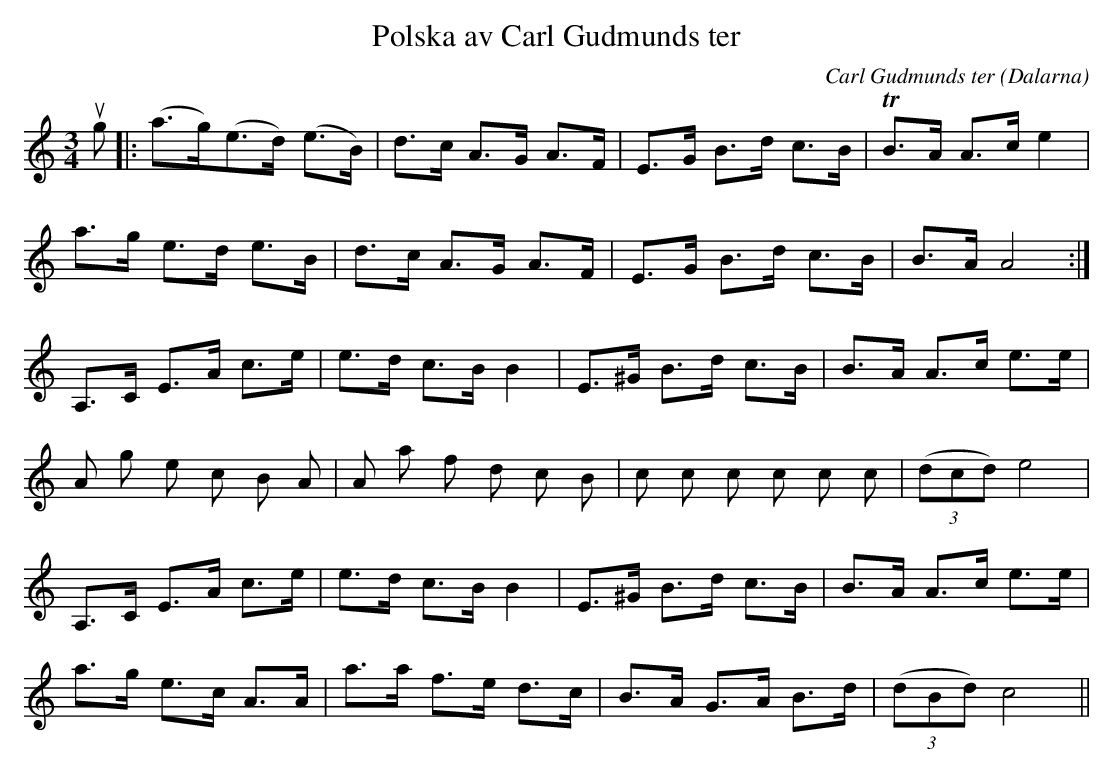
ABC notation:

X:1
T:Polska av Carl Gudmunds ter
C:Carl Gudmunds ter
O:Dalarna
M:3/4
L:1/8
K:Am
ug|:(a>g)(e>d) (e>B)|d>c A>G A>F|E>G B>d c>B|TB>A A>c e2|
a>g e>d e>B|d>c A>G A>F|E>G B>d c>B|B>A A4:|
A,>C E>A c>e|e>d c>B B2|E>^G B>d c>B|B>A A>c e>e|
A g e c B A|A a f d c B|c c c c c c |(3 (dcd) e4|
A,>C E>A c>e|e>d c>B B2|E>^G B>d c>B|B>A A>c e>e|
a>g e>c A>A|a>a f>e d>c|B>A G>A B>d|(3 (dBd) c4||
